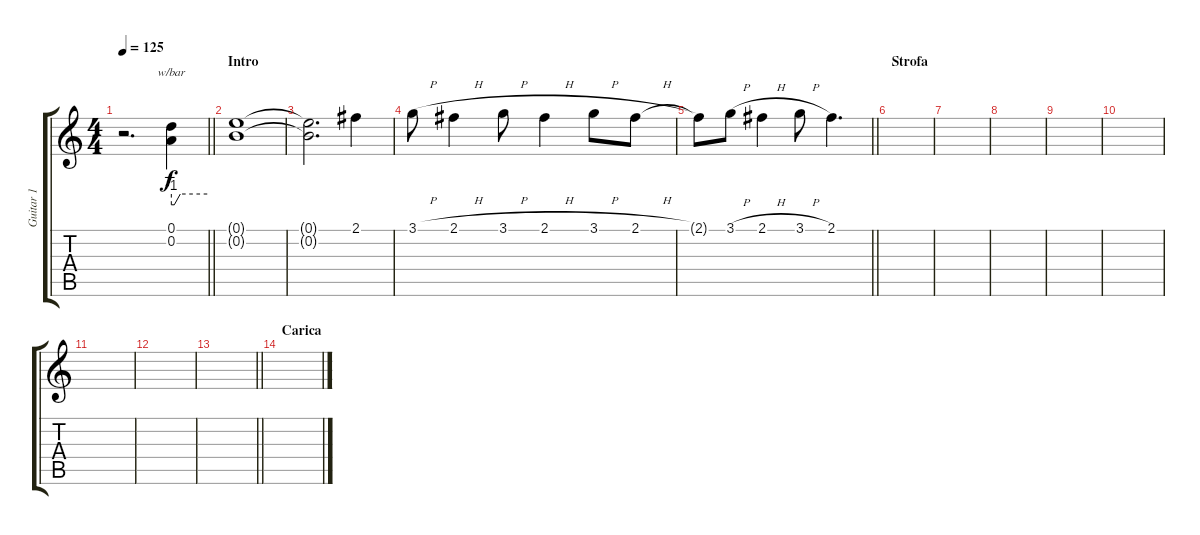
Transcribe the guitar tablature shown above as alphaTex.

\track ("Guitar 1" "Guitar 1") {instrument distortionguitar}
\staff {score tabs}
\tuning (E4 B3 G3 D3 A2 E2) {hide}
\ts (4 4)
\tempo 125
\clef g2
\barLineRight lightlight
\ks c
r.2{d dy f} (0.1 0.2).4{tbe (custom default 0 -4 5 -4 15 0 60 0)} |
\section ("" "Intro")
(0.1{t} 0.2{t}).1 |
(0.1{t} 0.2{t}).2{d} 2.1.4 |
3.1{h}.8 2.1{h}.4 3.1{h}.8 2.1{h}.4 3.1{h}.8 2.1{h}.8 |
\barLineRight lightlight
2.1{t}.8 3.1{h}.8 2.1{h}.4 3.1{h}.8 2.1.4{d volume 9} |
\section ("" "Strofa")
|
|
|
|
|
|
|
\barLineRight lightlight
|
\section ("" "Carica")
